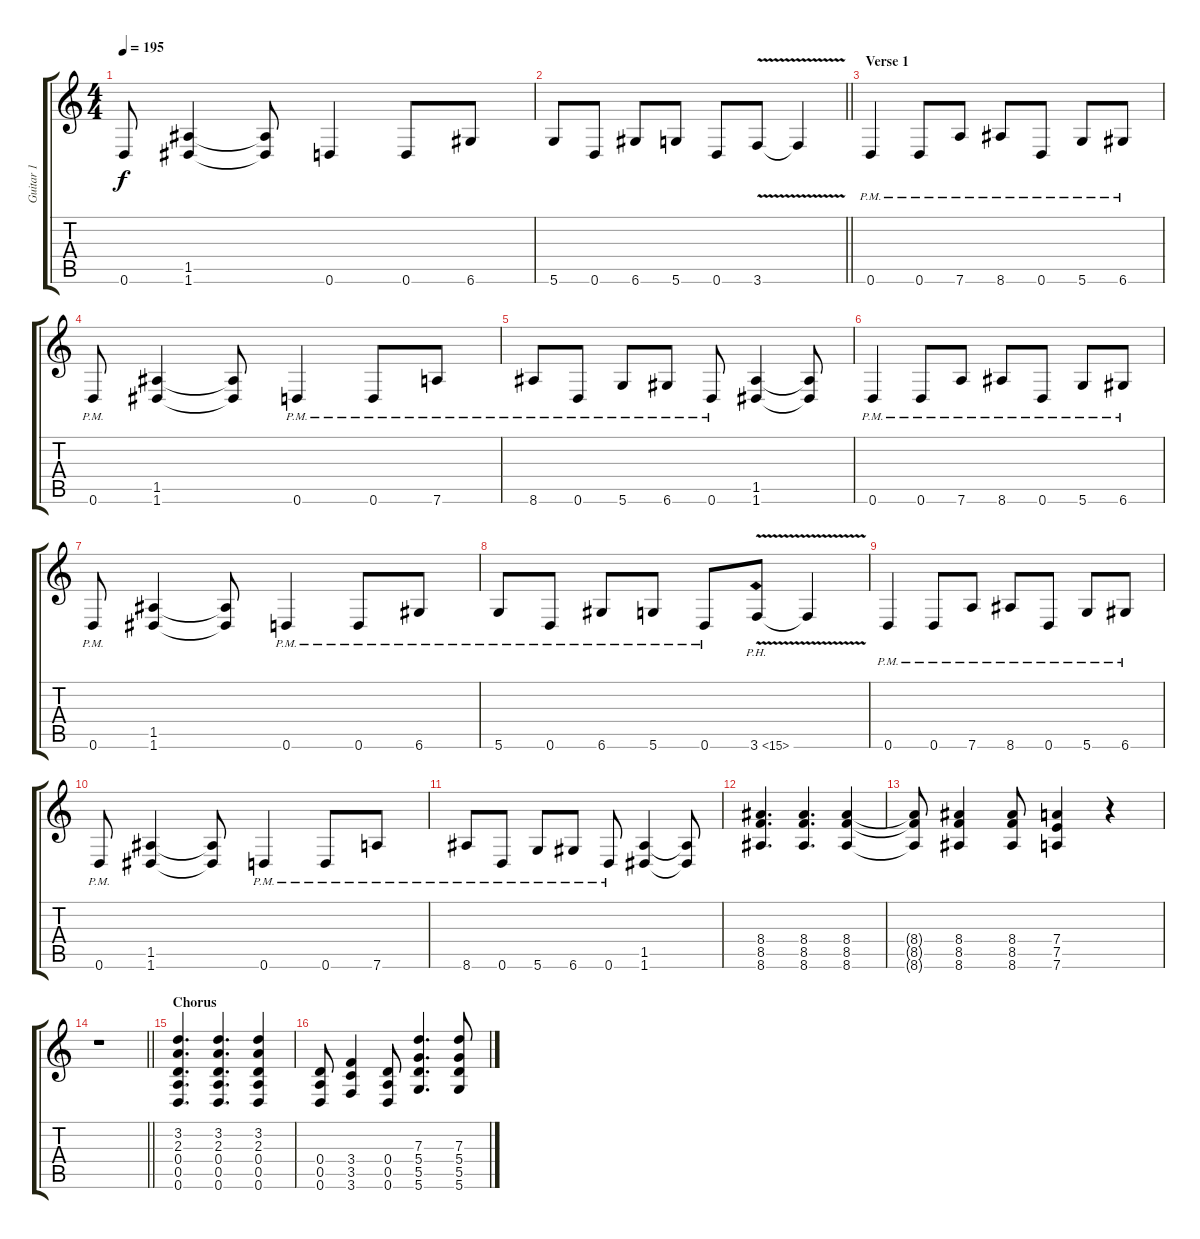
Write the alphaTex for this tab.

\track ("Guitar 1" "Guitar 1") {instrument distortionguitar}
\staff {score tabs}
\tuning (E4 B3 G3 D3 A2 D2) {hide}
\ts (4 4)
\tempo 195
\clef g2
\ks c
0.6.8{dy f} (1.5 1.6).4 (1.5{t} 1.6{t}).8 0.6.4 0.6.8 6.6.8 |
\barLineRight lightlight
5.6.8 0.6.8 6.6.8 5.6.8 0.6.8 3.6{v}.8 3.6{t}.4 |
\section ("" "Verse 1")
0.6{pm}.4{instrument distortionguitar} 0.6{pm}.8 7.6{pm}.8 8.6{pm}.8 0.6{pm}.8 5.6{pm}.8 6.6{pm}.8 |
0.6{pm}.8 (1.5 1.6).4 (1.5{t} 1.6{t}).8 0.6{pm}.4 0.6{pm}.8 7.6{pm}.8 |
8.6{pm}.8 0.6{pm}.8 5.6{pm}.8 6.6{pm}.8 0.6{pm}.8 (1.5 1.6).4 (1.5{t} 1.6{t}).8 |
0.6{pm}.4 0.6{pm}.8 7.6{pm}.8 8.6{pm}.8 0.6{pm}.8 5.6{pm}.8 6.6{pm}.8 |
0.6{pm}.8 (1.5 1.6).4 (1.5{t} 1.6{t}).8 0.6{pm}.4 0.6{pm}.8 6.6{pm}.8 |
5.6{pm}.8 0.6{pm}.8 6.6{pm}.8 5.6{pm}.8 0.6{pm}.8 3.6{ph 12 v}.8 3.6{t}.4 |
0.6{pm}.4{instrument distortionguitar} 0.6{pm}.8 7.6{pm}.8 8.6{pm}.8 0.6{pm}.8 5.6{pm}.8 6.6{pm}.8 |
0.6{pm}.8 (1.5 1.6).4 (1.5{t} 1.6{t}).8 0.6{pm}.4 0.6{pm}.8 7.6{pm}.8 |
8.6{pm}.8 0.6{pm}.8 5.6{pm}.8 6.6{pm}.8 0.6{pm}.8 (1.5 1.6).4 (1.5{t} 1.6{t}).8 |
(8.4 8.5 8.6).4{d volume 14} (8.4 8.5 8.6).4{d} (8.4 8.5 8.6).4 |
(8.4{t} 8.5{t} 8.6{t}).8 (8.4 8.5 8.6).4 (8.4 8.5 8.6).8 (7.4 7.5 7.6).4 r.4 |
\barLineRight lightlight
r.1 |
\section ("" "Chorus")
(3.2 2.3 0.4 0.5 0.6).4{d} (3.2 2.3 0.4 0.5 0.6).4{d} (3.2 2.3 0.4 0.5 0.6).4 |
(0.4 0.5 0.6).8 (3.4 3.5 3.6).4 (0.4 0.5 0.6).8 (7.3 5.4 5.5 5.6).4{d} (7.3 5.4 5.5 5.6).8
